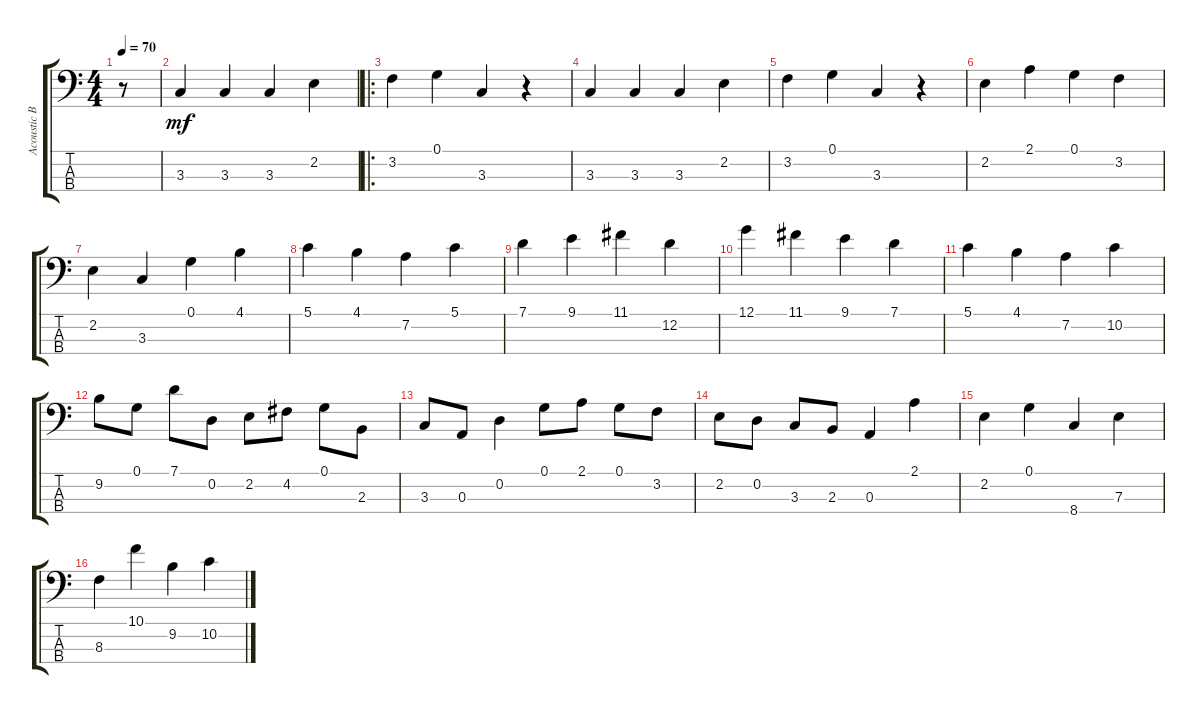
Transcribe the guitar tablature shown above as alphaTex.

\track ("Acoustic Bass" "Acoustic B") {instrument acousticbass}
\staff {score tabs}
\tuning (G2 D2 A1 E1) {hide}
\ts (4 4)
\tempo 70
\clef f4
\ks c
r.8{dy mf instrument acousticbass} |
3.3.4 3.3.4 3.3.4 2.2.4 |
\ro
3.2.4 0.1.4 3.3.4 r.4 |
3.3.4 3.3.4 3.3.4 2.2.4 |
3.2.4 0.1.4 3.3.4 r.4 |
2.2.4 2.1.4 0.1.4 3.2.4 |
2.2.4 3.3.4 0.1.4 4.1.4 |
5.1.4 4.1.4 7.2.4 5.1.4 |
7.1.4 9.1.4 11.1.4 12.2.4 |
12.1.4 11.1.4 9.1.4 7.1.4 |
5.1.4 4.1.4 7.2.4 10.2.4 |
9.2.8 0.1.8 7.1.8 0.2.8 2.2.8 4.2.8 0.1.8 2.3.8 |
3.3.8 0.3.8 0.2.4 0.1.8 2.1.8 0.1.8 3.2.8 |
2.2.8 0.2.8 3.3.8 2.3.8 0.3.4 2.1.4 |
2.2.4 0.1.4 8.4.4 7.3.4 |
8.3.4 10.1.4 9.2.4 10.2.4
